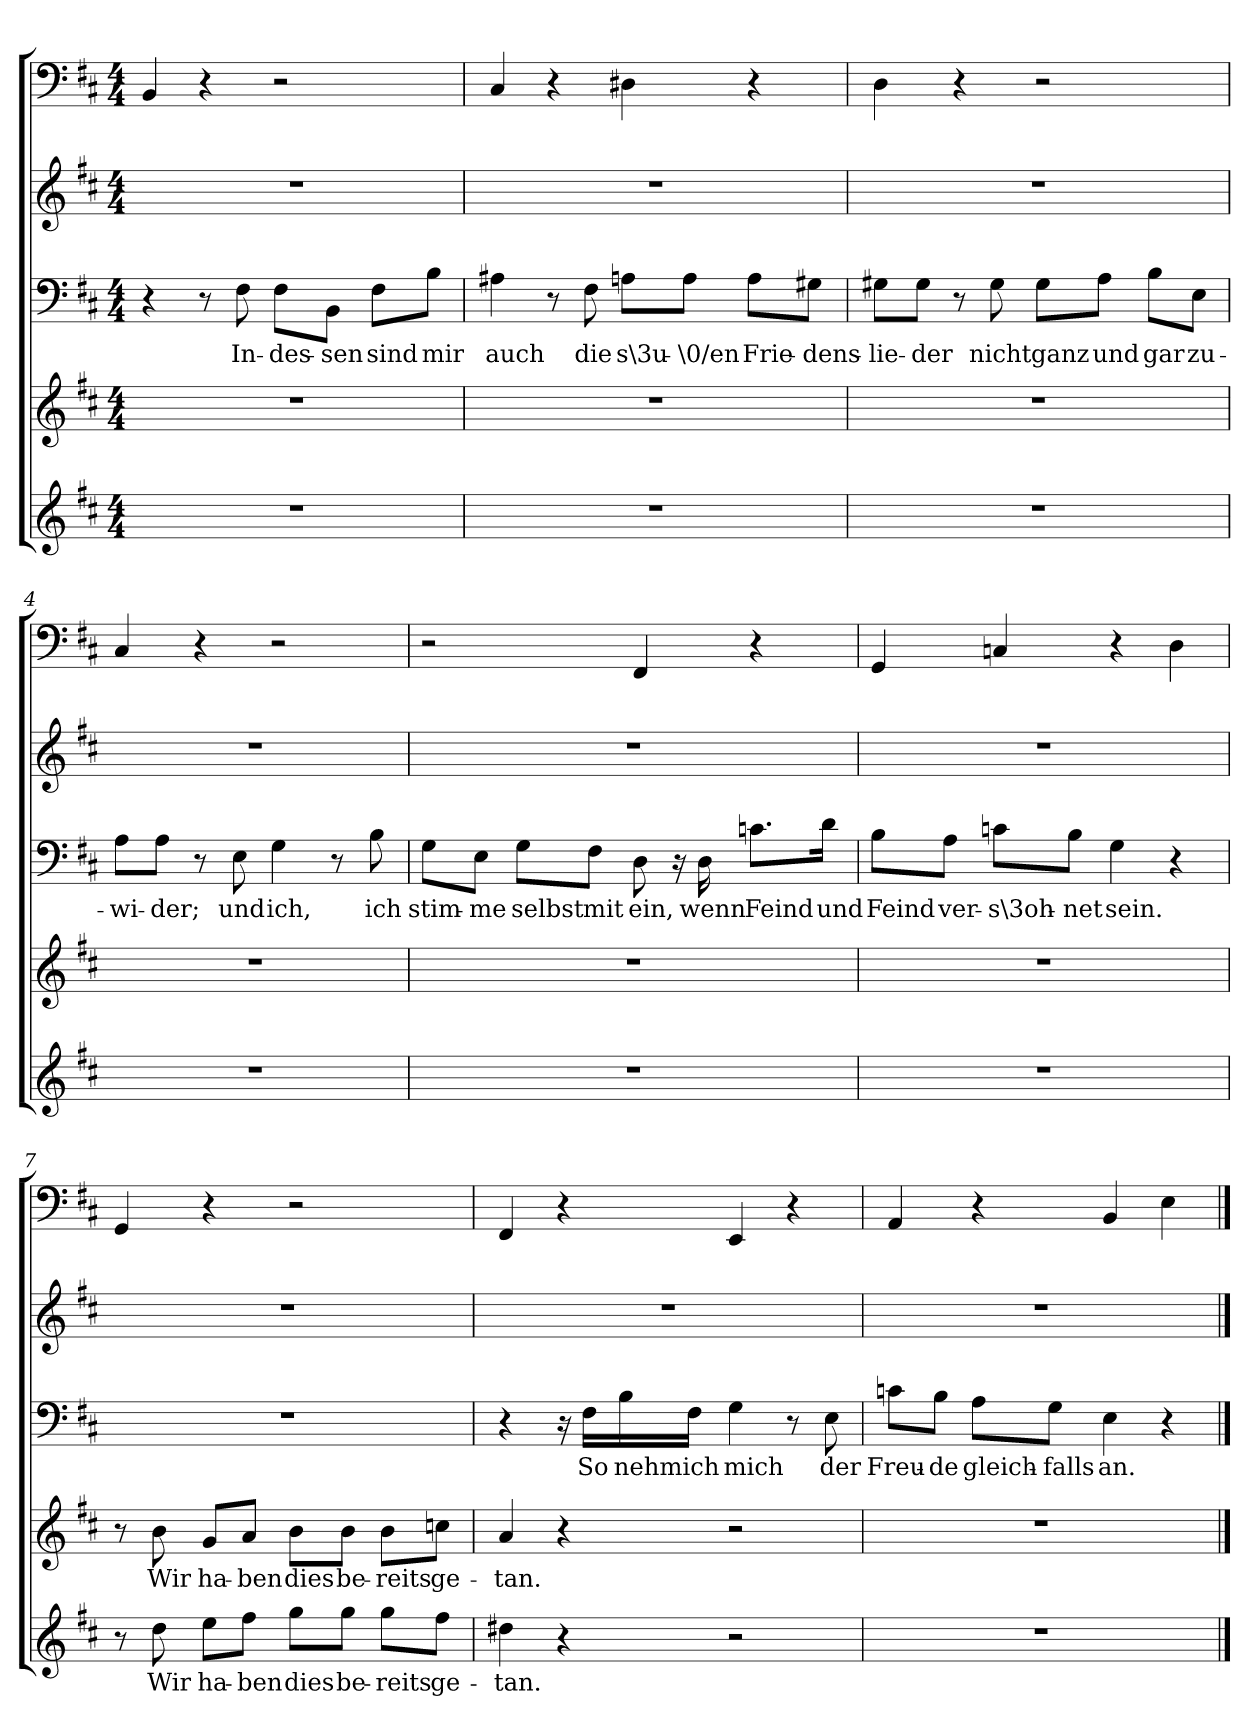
**kern	**text	**kern	**text	**kern	**text	**kern	**kern
*part5	*part5	*part4	*part4	*part3	*part3	*part2	*part1
*staff5	*staff5	*staff4	*staff4	*staff3	*staff3	*staff2	*staff1
*clefG2	*	*clefG2	*	*clefF4	*	*clefG2	*clefF4
*k[f#c#]	*	*k[f#c#]	*	*k[f#c#]	*	*k[f#c#]	*k[f#c#]
*b:	*	*b:	*	*b:	*	*b:	*b:
*M4/4	*	*M4/4	*	*M4/4	*	*M4/4	*M4/4
=1	=1	=1	=1	=1	=1	=1	=1
1r	.	1r	.	4r	.	1r	4BB/
.	.	.	.	8r	.	.	4r
.	.	.	.	8F#\	In-	.	.
.	.	.	.	8F#\L	-des-	.	2r
.	.	.	.	8BB\J	-sen	.	.
.	.	.	.	8F#\L	sind	.	.
.	.	.	.	8B\J	mir	.	.
=2	=2	=2	=2	=2	=2	=2	=2
1r	.	1r	.	4A#X\	auch	1r	4C#/
.	.	.	.	8r	.	.	4r
.	.	.	.	8F#\	die	.	.
.	.	.	.	8An\L	s\3u-	.	4D#X\
.	.	.	.	8A\J	-\0/en	.	.
.	.	.	.	8A\L	Frie-	.	4r
.	.	.	.	8G#X\J	-dens-	.	.
=3	=3	=3	=3	=3	=3	=3	=3
1r	.	1r	.	8G#X\L	-lie-	1r	4D\
.	.	.	.	8G#\J	-der	.	.
.	.	.	.	8r	.	.	4r
.	.	.	.	8G#\	nicht	.	.
.	.	.	.	8G#\L	ganz	.	2r
.	.	.	.	8A\J	und	.	.
.	.	.	.	8B\L	gar	.	.
.	.	.	.	8E\J	zu-	.	.
=4	=4	=4	=4	=4	=4	=4	=4
1r	.	1r	.	8A\L	-wi-	1r	4C#/
.	.	.	.	8A\J	-der;	.	.
.	.	.	.	8r	.	.	4r
.	.	.	.	8E\	und	.	.
.	.	.	.	4G\	ich,	.	2r
.	.	.	.	8r	.	.	.
.	.	.	.	8B\	ich	.	.
=5	=5	=5	=5	=5	=5	=5	=5
1r	.	1r	.	8G\L	stim-	1r	2r
.	.	.	.	8E\J	-me	.	.
.	.	.	.	8G\L	selbst	.	.
.	.	.	.	8F#\J	mit	.	.
.	.	.	.	8D\	ein,	.	4FF#/
.	.	.	.	16r	.	.	.
.	.	.	.	16D\	wenn	.	.
.	.	.	.	8.cn\L	Feind	.	4r
.	.	.	.	16d\Jk	und	.	.
=6	=6	=6	=6	=6	=6	=6	=6
1r	.	1r	.	8B\L	Feind	1r	4GG/
.	.	.	.	8A\J	ver-	.	.
.	.	.	.	8cn\L	-s\3oh-	.	4Cn/
.	.	.	.	8B\J	-net	.	.
.	.	.	.	4G\	sein.	.	4r
.	.	.	.	4r	.	.	4D\
=7	=7	=7	=7	=7	=7	=7	=7
8r	.	8r	.	1r	.	1r	4GG/
8dd\	Wir	8b\	Wir	.	.	.	.
8ee\L	ha-	8g/L	ha-	.	.	.	4r
8ff#\J	-ben	8a/J	-ben	.	.	.	.
8gg\L	dies	8b\L	dies	.	.	.	2r
8gg\J	be-	8b\J	be-	.	.	.	.
8gg\L	-reits	8b\L	-reits	.	.	.	.
8ff#\J	ge-	8ccn\J	ge-	.	.	.	.
=8	=8	=8	=8	=8	=8	=8	=8
4dd#X\	-tan.	4a/	-tan.	4r	.	1r	4FF#/
4r	.	4r	.	16r	.	.	4r
.	.	.	.	16F#\LL	So	.	.
.	.	.	.	16B\	nehm	.	.
.	.	.	.	16F#\JJ	ich	.	.
2r	.	2r	.	4G\	mich	.	4EE/
.	.	.	.	8r	.	.	4r
.	.	.	.	8E\	der	.	.
=9	=9	=9	=9	=9	=9	=9	=9
1r	.	1r	.	8cn\L	Freu-	1r	4AA/
.	.	.	.	8B\J	-de	.	.
.	.	.	.	8A\L	gleich-	.	4r
.	.	.	.	8G\J	-falls	.	.
.	.	.	.	4E\	an.	.	4BB/
.	.	.	.	4r	.	.	4E\
==	==	==	==	==	==	==	==
*-	*-	*-	*-	*-	*-	*-	*-
